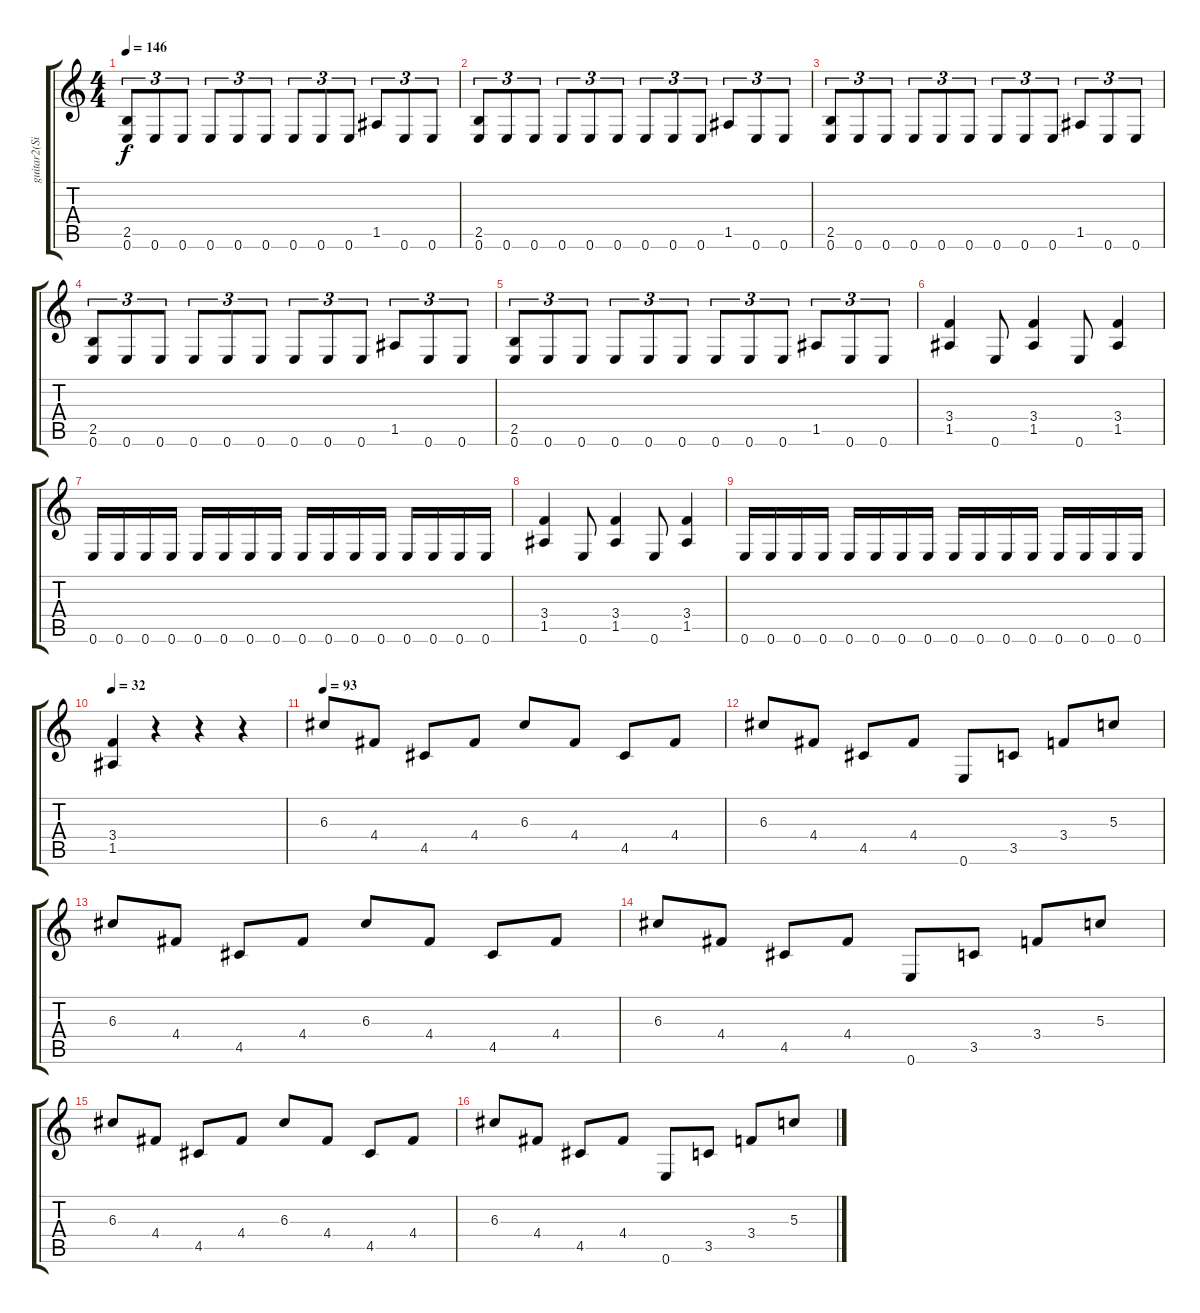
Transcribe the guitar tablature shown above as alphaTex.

\track ("guitar2(Simon)" "guitar2(Si") {instrument distortionguitar}
\staff {score tabs}
\tuning (E4 B3 G3 D3 A2 E2) {hide}
\ts (4 4)
\tempo 146
\clef g2
\ks c
(2.5 0.6).8{tu (3 2) dy f} 0.6.8{tu (3 2)} 0.6.8{tu (3 2)} 0.6.8{tu (3 2)} 0.6.8{tu (3 2)} 0.6.8{tu (3 2)} 0.6.8{tu (3 2)} 0.6.8{tu (3 2)} 0.6.8{tu (3 2)} 1.5.8{tu (3 2)} 0.6.8{tu (3 2)} 0.6.8{tu (3 2)} |
(2.5 0.6).8{tu (3 2)} 0.6.8{tu (3 2)} 0.6.8{tu (3 2)} 0.6.8{tu (3 2)} 0.6.8{tu (3 2)} 0.6.8{tu (3 2)} 0.6.8{tu (3 2)} 0.6.8{tu (3 2)} 0.6.8{tu (3 2)} 1.5.8{tu (3 2)} 0.6.8{tu (3 2)} 0.6.8{tu (3 2)} |
(2.5 0.6).8{tu (3 2)} 0.6.8{tu (3 2)} 0.6.8{tu (3 2)} 0.6.8{tu (3 2)} 0.6.8{tu (3 2)} 0.6.8{tu (3 2)} 0.6.8{tu (3 2)} 0.6.8{tu (3 2)} 0.6.8{tu (3 2)} 1.5.8{tu (3 2)} 0.6.8{tu (3 2)} 0.6.8{tu (3 2)} |
(2.5 0.6).8{tu (3 2)} 0.6.8{tu (3 2)} 0.6.8{tu (3 2)} 0.6.8{tu (3 2)} 0.6.8{tu (3 2)} 0.6.8{tu (3 2)} 0.6.8{tu (3 2)} 0.6.8{tu (3 2)} 0.6.8{tu (3 2)} 1.5.8{tu (3 2)} 0.6.8{tu (3 2)} 0.6.8{tu (3 2)} |
(2.5 0.6).8{tu (3 2)} 0.6.8{tu (3 2)} 0.6.8{tu (3 2)} 0.6.8{tu (3 2)} 0.6.8{tu (3 2)} 0.6.8{tu (3 2)} 0.6.8{tu (3 2)} 0.6.8{tu (3 2)} 0.6.8{tu (3 2)} 1.5.8{tu (3 2)} 0.6.8{tu (3 2)} 0.6.8{tu (3 2)} |
(3.4 1.5).4 0.6.8 (3.4 1.5).4 0.6.8 (3.4 1.5).4 |
0.6.16 0.6.16 0.6.16 0.6.16 0.6.16 0.6.16 0.6.16 0.6.16 0.6.16 0.6.16 0.6.16 0.6.16 0.6.16 0.6.16 0.6.16 0.6.16 |
(3.4 1.5).4 0.6.8 (3.4 1.5).4 0.6.8 (3.4 1.5).4 |
0.6.16 0.6.16 0.6.16 0.6.16 0.6.16 0.6.16 0.6.16 0.6.16 0.6.16 0.6.16 0.6.16 0.6.16 0.6.16 0.6.16 0.6.16 0.6.16 |
\tempo 32
(3.4 1.5).4 r.4 r.4 r.4 |
\tempo 93
6.3.8{instrument electricguitarjazz} 4.4.8 4.5.8 4.4.8 6.3.8 4.4.8 4.5.8 4.4.8 |
6.3.8 4.4.8 4.5.8 4.4.8 0.6.8 3.5.8 3.4.8 5.3.8 |
6.3.8 4.4.8 4.5.8 4.4.8 6.3.8 4.4.8 4.5.8 4.4.8 |
6.3.8 4.4.8 4.5.8 4.4.8 0.6.8 3.5.8 3.4.8 5.3.8 |
6.3.8{instrument electricguitarjazz} 4.4.8 4.5.8 4.4.8 6.3.8 4.4.8 4.5.8 4.4.8 |
6.3.8 4.4.8 4.5.8 4.4.8 0.6.8 3.5.8 3.4.8 5.3.8
